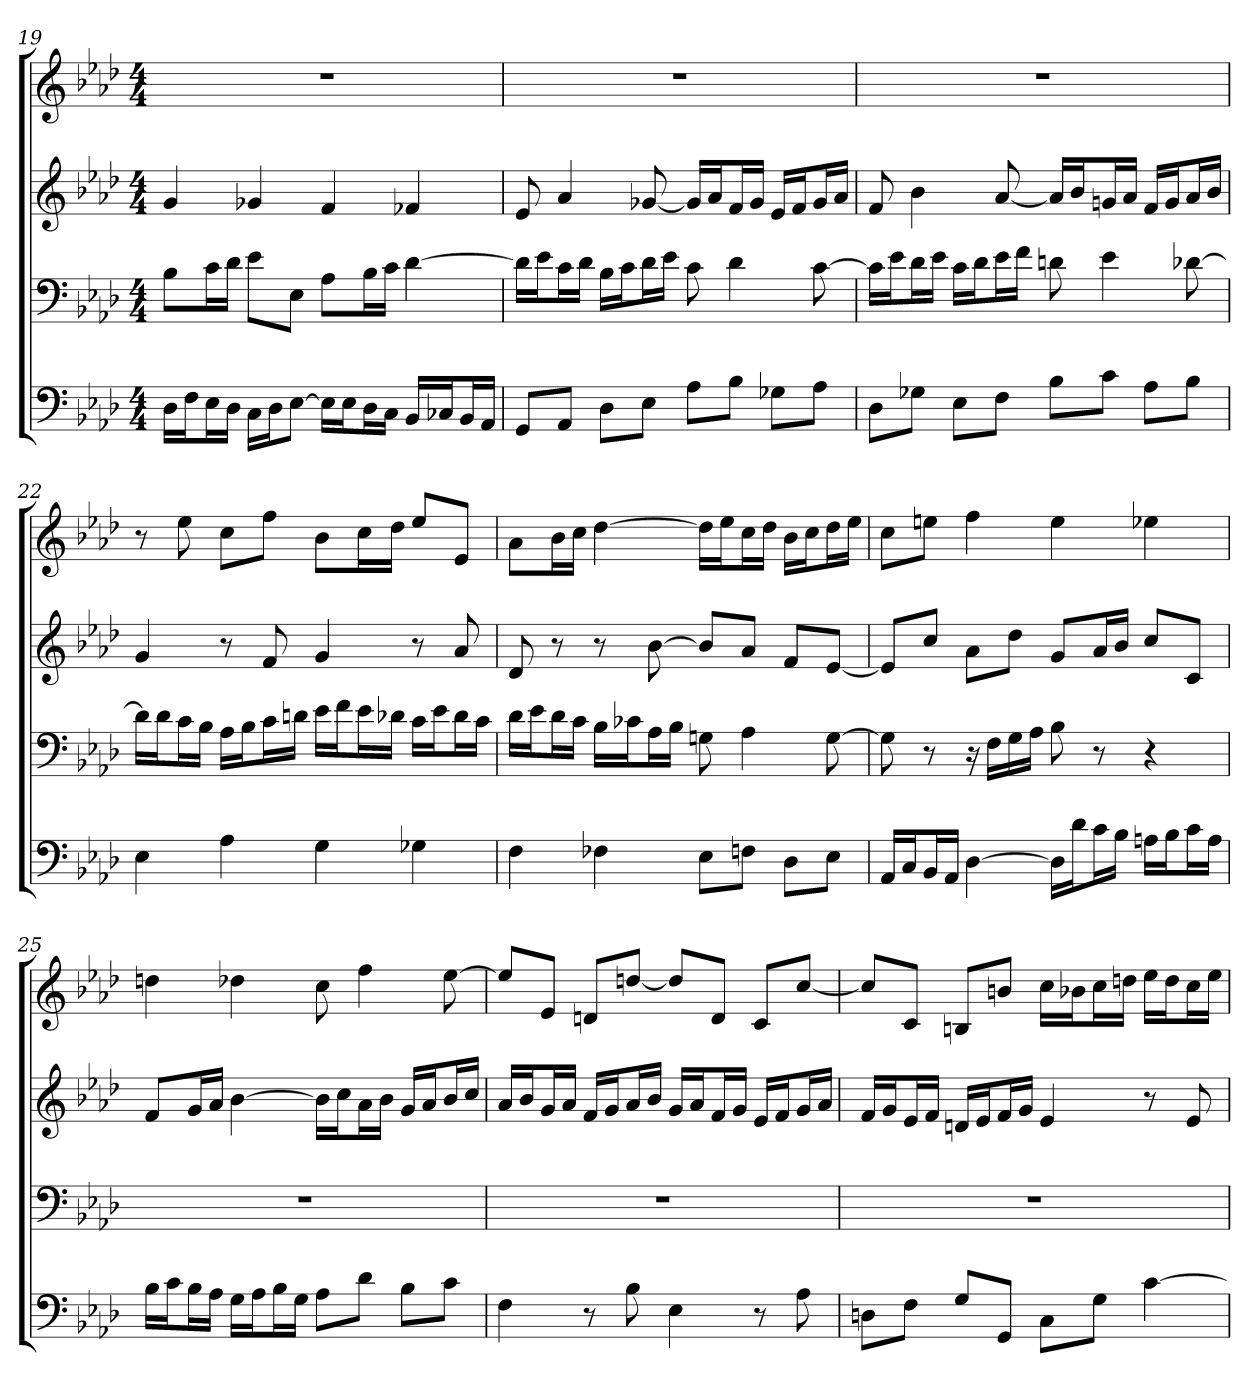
**kern	**kern	**kern	**kern
*part4	*part3	*part2	*part1
*staff4	*staff3	*staff2	*staff1
*clefF4	*clefF4	*clefG2	*clefG2
*k[b-e-a-d-]	*k[b-e-a-d-]	*k[b-e-a-d-]	*k[b-e-a-d-]
*A-:	*A-:	*A-:	*A-:
*M4/4	*M4/4	*M4/4	*M4/4
=19	=19	=19	=19
*^	*	*	*
16D-\LL	1ryy	8B-\L	4g	1r
16F\J	.	.	.	.
16E-\L	.	16c\L	.	.
16D-\JJ	.	16d-\JJ	.	.
16C\LL	.	8e-\L	4g-X	.
16D-\J	.	.	.	.
[8E-\J	.	8E-\J	.	.
16E-\LL]	.	8A-\L	4f	.
16E-\J	.	.	.	.
16D-\L	.	16B-\L	.	.
16C\JJ	.	16c\JJ	.	.
16BB-/LL	.	[4d-	4f-X	.
16C-X/J	.	.	.	.
16BB-/L	.	.	.	.
16AA-/JJ	.	.	.	.
*v	*v	*	*	*
=20	=20	=20	=20
8GG/L	16d-\LL]	8e-	1r
.	16e-\J	.	.
8AA-/J	16c\L	4a-	.
.	16d-\JJ	.	.
8D-\L	16B-\LL	.	.
.	16c\J	.	.
8E-\J	16d-\L	[8g-X	.
.	16e-\JJ	.	.
8A-\L	8c	16g-/LL]	.
.	.	16a-/J	.
8B-\J	4d-	16f/L	.
.	.	16g-/JJ	.
8G-X\L	.	16e-/LL	.
.	.	16f/J	.
8A-\J	[8c	16g-/L	.
.	.	16a-/JJ	.
=21	=21	=21	=21
8D-\L	16c\LL]	8f	1r
.	16e-\J	.	.
8G-X\J	16d-\L	4b-	.
.	16e-\JJ	.	.
8E-\L	16c\LL	.	.
.	16d-\J	.	.
8F\J	16e-\L	[8a-	.
.	16f\JJ	.	.
8B-\L	8dn	16a-/LL]	.
.	.	16b-/J	.
8c\J	4e-	16gn/L	.
.	.	16a-/JJ	.
8A-\L	.	16f/LL	.
.	.	16g/J	.
8B-\J	[8d-X	16a-/L	.
.	.	16b-/JJ	.
=22	=22	=22	=22
4E-	16d-\LL]	4g	8r
.	16d-\J	.	.
.	16c\L	.	8ee-
.	16B-\JJ	.	.
4A-	16A-\LL	8r	8cc\L
.	16B-\J	.	.
.	16c\L	8f	8ff\J
.	16dn\JJ	.	.
4G	16e-\LL	4g	8b-\L
.	16f\J	.	.
.	16e-\L	.	16cc\L
.	16d-X\JJ	.	16dd-\JJ
4G-X	16c\LL	8r	8ee-/L
.	16e-\J	.	.
.	16d-\L	8a-	8e-/J
.	16c\JJ	.	.
=23	=23	=23	=23
4F	16d-\LL	8d-	8a-\L
.	16e-\J	.	.
.	16d-\L	8r	16b-\L
.	16c\JJ	.	16cc\JJ
4F-X	16B-\LL	8r	[4dd-
.	16c-X\J	.	.
.	16A-\L	[8b-	.
.	16B-\JJ	.	.
8E-\L	8Gn	8b-/L]	16dd-\LL]
.	.	.	16ee-\J
8Fn\J	4A-	8a-/J	16cc\L
.	.	.	16dd-\JJ
8D-\L	.	8f/L	16b-\LL
.	.	.	16cc\J
8E-\J	[8G	[8e-/J	16dd-\L
.	.	.	16ee-\JJ
=24	=24	=24	=24
16AA-/LL	8G]	8e-/L]	8cc\L
16C/J	.	.	.
16BB-/L	8r	8cc/J	8een\J
16AA-/JJ	.	.	.
[4D-	16r	8a-\L	4ff
.	16F\LL	.	.
.	16G\	8dd-\J	.
.	16A-\JJ	.	.
16D-\LL]	8B-	8g/L	4ee
16d-\J	.	.	.
16c\L	8r	16a-/L	.
16B-\JJ	.	16b-/JJ	.
16An\LL	4r	8cc/L	4ee-X
16B-\J	.	.	.
16c\L	.	8c/J	.
16A\JJ	.	.	.
=25	=25	=25	=25
16B-\LL	1r	8f/L	4ddn
16c\J	.	.	.
16B-\L	.	16g/L	.
16A-\JJ	.	16a-/JJ	.
16G\LL	.	[4b-	4dd-X
16A-\J	.	.	.
16B-\L	.	.	.
16G\JJ	.	.	.
8A-\L	.	16b-\LL]	8cc
.	.	16cc\J	.
8d-\J	.	16a-\L	4ff
.	.	16b-\JJ	.
8B-\L	.	16g/LL	.
.	.	16a-/J	.
8c\J	.	16b-/L	[8ee-
.	.	16cc/JJ	.
=26	=26	=26	=26
4F	1r	16a-/LL	8ee-/L]
.	.	16b-/J	.
.	.	16g/L	8e-/J
.	.	16a-/JJ	.
8r	.	16f/LL	8dn/L
.	.	16g/J	.
8B-	.	16a-/L	[8ddn/J
.	.	16b-/JJ	.
4E-	.	16g/LL	8dd/L]
.	.	16a-/J	.
.	.	16f/L	8d/J
.	.	16g/JJ	.
8r	.	16e-/LL	8c/L
.	.	16f/J	.
8A-	.	16g/L	[8cc/J
.	.	16a-/JJ	.
=27	=27	=27	=27
8Dn\L	1r	16f/LL	8cc/L]
.	.	16g/J	.
8F\J	.	16e-/L	8c/J
.	.	16f/JJ	.
8G/L	.	16dn/LL	8Bn/L
.	.	16e-/J	.
8GG/J	.	16f/L	8bn/J
.	.	16g/JJ	.
8C\L	.	4e-	16cc\LL
.	.	.	16b-X\J
8G\J	.	.	16cc\L
.	.	.	16ddn\JJ
[4c	.	8r	16ee-\LL
.	.	.	16dd\J
.	.	8e-	16cc\L
.	.	.	16ee-\JJ
=	=	=	=
*-	*-	*-	*-
